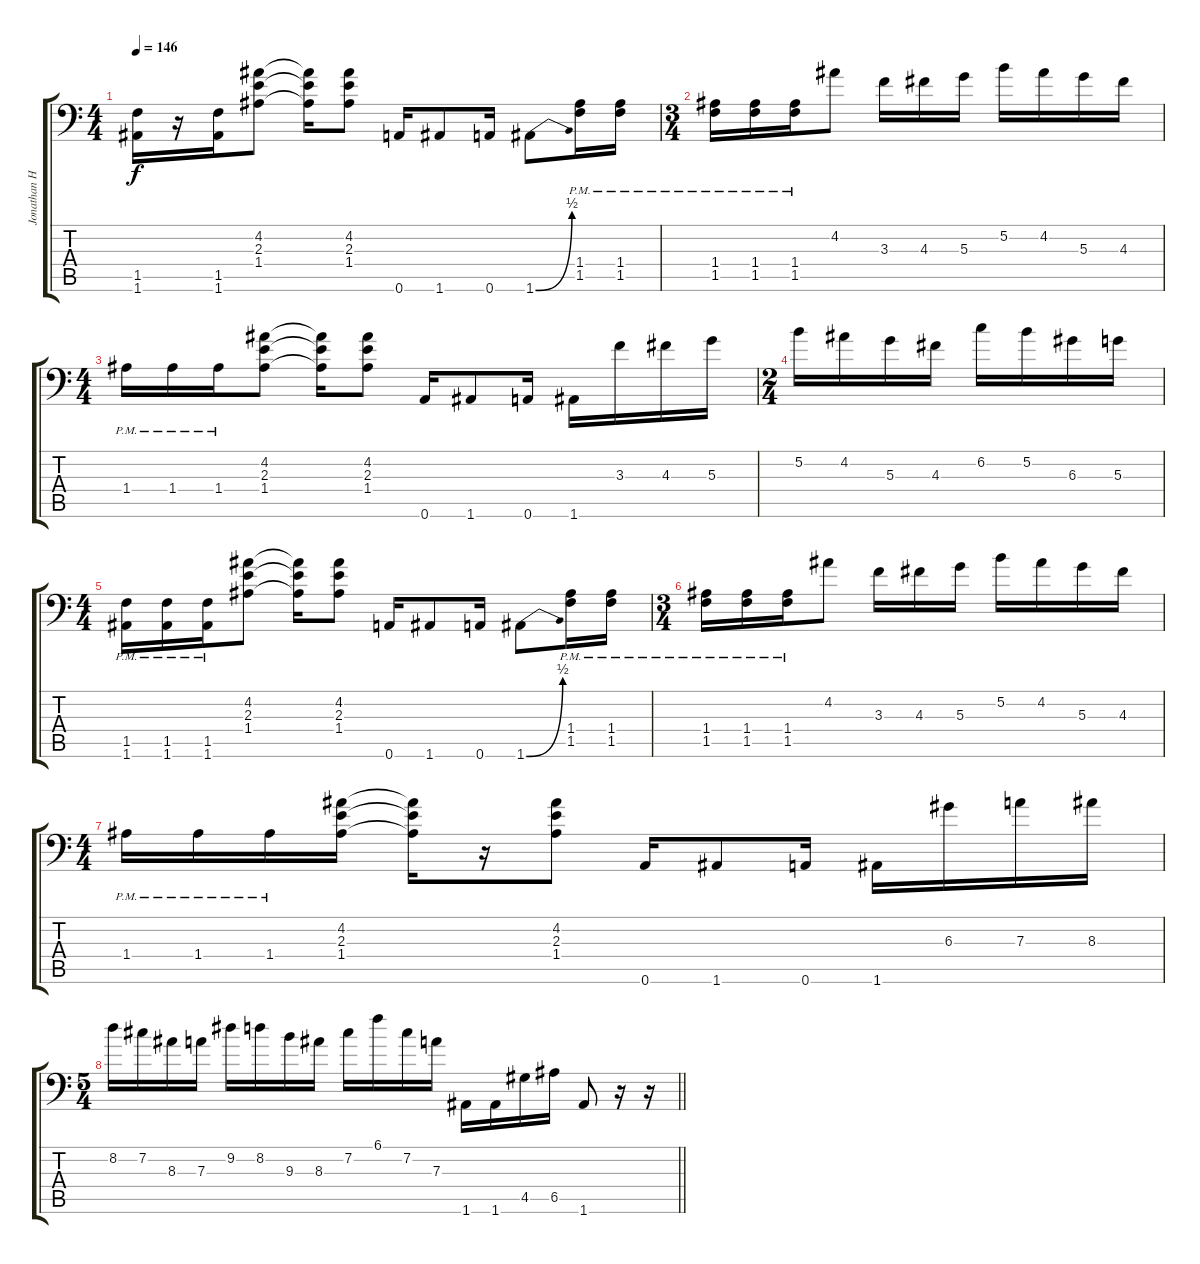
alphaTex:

\track ("Jonathan Heuer" "Jonathan H") {instrument overdrivenguitar}
\staff {score tabs}
\tuning (B3 Gb3 D3 A2 E2 A1) {hide}
\ts (4 4)
\tempo 146
\clef f4
\ks c
(1.5 1.6).16{dy f} r.16 (1.5 1.6).16 (4.2 2.3 1.4).8 (4.2{t} 2.3{t} 1.4{t}).16 (4.2 2.3 1.4).8 0.6.16 1.6.8 0.6.16 1.6{be (bend 0 0 60 2)}.8 (1.4{pm} 1.5{pm}).16 (1.4{pm} 1.5{pm}).16 |
\ts (3 4)
(1.4{pm} 1.5{pm}).16 (1.4{pm} 1.5{pm}).16 (1.4{pm} 1.5{pm}).16 4.2.8 3.3.16 4.3.16 5.3.16 5.2.16 4.2.16 5.3.16 4.3.16 |
\ts (4 4)
1.4{pm}.16 1.4{pm}.16 1.4{pm}.16 (4.2 2.3 1.4).8 (4.2{t} 2.3{t} 1.4{t}).16 (4.2 2.3 1.4).8 0.6.16 1.6.8 0.6.16 1.6.16 3.3.16 4.3.16 5.3.16 |
\ts (2 4)
5.2.16 4.2.16 5.3.16 4.3.16 6.2.16 5.2.16 6.3.16 5.3.16 |
\ts (4 4)
(1.5{pm} 1.6{pm}).16 (1.5{pm} 1.6{pm}).16 (1.5{pm} 1.6{pm}).16 (4.2 2.3 1.4).8 (4.2{t} 2.3{t} 1.4{t}).16 (4.2 2.3 1.4).8 0.6.16 1.6.8 0.6.16 1.6{be (bend 0 0 60 2)}.8 (1.4{pm} 1.5{pm}).16 (1.4{pm} 1.5{pm}).16 |
\ts (3 4)
(1.4{pm} 1.5{pm}).16 (1.4{pm} 1.5{pm}).16 (1.4{pm} 1.5{pm}).16 4.2.8 3.3.16 4.3.16 5.3.16 5.2.16 4.2.16 5.3.16 4.3.16 |
\ts (4 4)
1.4{pm}.16 1.4{pm}.16 1.4{pm}.16 (4.2 2.3 1.4).16 (4.2{t} 2.3{t} 1.4{t}).16 r.16 (4.2 2.3 1.4).8 0.6.16 1.6.8 0.6.16 1.6.16 6.3.16 7.3.16 8.3.16 |
\ts (5 4)
\barLineRight lightlight
8.2.16 7.2.16 8.3.16 7.3.16 9.2.16 8.2.16 9.3.16 8.3.16 7.2.16 6.1.16 7.2.16 7.3.16 1.6.16 1.6.16 4.5.16 6.5.16 1.6.8 r.16 r.16
